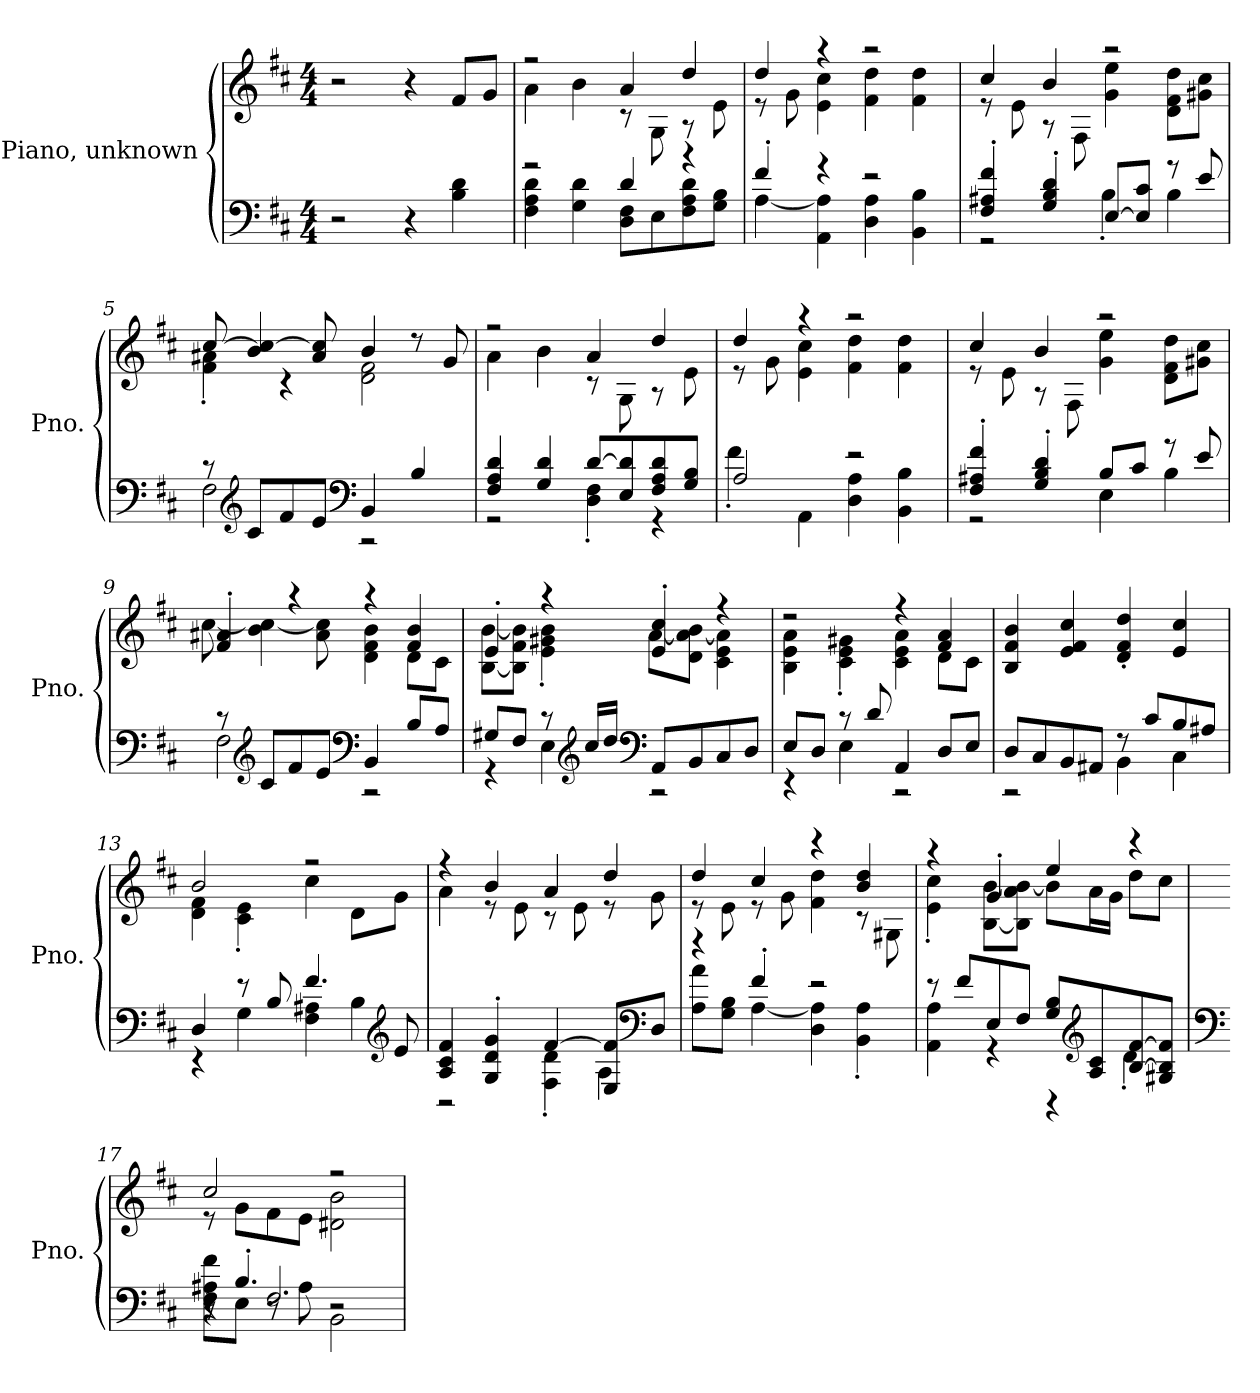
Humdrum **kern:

**kern	**kern
*part1	*part1
*staff2	*staff1
*I"Piano, unknown	*
*I'Pno.	*
*clefF4	*clefG2
*k[f#c#]	*k[f#c#]
*M4/4	*M4/4
*MM120	*MM120
=1	=1
2r	2r
4r	4r
4B\ 4d\	8f#/L
.	8g/J
=2	=2
*^	*^
2r	4F#\ 4A\ 4d\	2r	4a\
.	4G\ 4d\	.	4b\
4d/	8D\ 8F#\L	4a/	8r
.	8E\	.	8G\
4r	8F#\ 8A\ 8d\	4dd/	8r
.	8G\ 8B\J	.	8e\
=3	=3	=3	=3
4f#'/	[4A\	4dd/	8r
.	.	.	8g\
4r	4AA\ 4A\]	4r	4e\ 4cc#\
2r	4D\ 4A\	2r	4f#\ 4dd\
.	4BB\ 4B\	.	4f#\ 4dd\
=4	=4	=4	=4
4F#/' 4A#X/' 4f#/'	2r	4cc#/	8r
.	.	.	8e\
4G/' 4B/' 4d/'	.	4b/	8r
.	.	.	8F#\
[8E/L	4B'\	2r	4g\ 4ee\
8E/] 8c#/J	.	.	.
8r	4B\	.	8d\ 8f#\ 8dd\L
8e/	.	.	8g#X\ 8cc#\J
=5	=5	=5	=5
8r	2F#\	[8cc#/	4f#\' 4a#X\'
*clefG2	*	*	*
8c#/L	.	4b/ 4cc#/_	.
8f#/	.	.	4r
8e/J	.	8a#/ 8cc#/]	.
*clefF4	*	*	*
4BB/	2r	4b/	2d\ 2f#\
4B/	.	8r	.
.	.	8g/	.
!!LO:LB:g=z	!!
=6	=6	=6	=6
4F#/ 4A/ 4d/	2r	2r	4a\
4G/ 4d/	.	.	4b\
[8d/L	4D\' 4F#\'	4a/	8r
8E/ 8d/]	.	.	8G\
8F#/ 8A/ 8d/	4r	4dd/	8r
8G/ 8B/J	.	.	8e\
=7	=7	=7	=7
2A/	4f#'\	4dd/	8r
.	.	.	8g\
.	4AA\	4r	4e\ 4cc#\
2r	4D\ 4A\	2r	4f#\ 4dd\
.	4BB\ 4B\	.	4f#\ 4dd\
=8	=8	=8	=8
4F#/' 4A#X/' 4f#/'	2r	4cc#/	8r
.	.	.	8e\
4G/' 4B/' 4d/'	.	4b/	8r
.	.	.	8F#\
8B/L	4E\	2r	4g\ 4ee\
8c#/J	.	.	.
8r	4B\	.	8d\ 8f#\ 8dd\L
8e/	.	.	8g#X\ 8cc#\J
=9	=9	=9	=9
8r	2F#\	4f#/' 4a#X/'	[8cc#\
*clefG2	*	*	*
8c#/L	.	.	4b\ 4cc#\_
8f#/	.	4r	.
8e/J	.	.	8a#\ 8cc#\]
*clefF4	*	*	*
4BB/	2r	4r	4d\ 4f#\ 4b\
8B/L	.	4f#/ 4b/	8d\L
8A/J	.	.	8c#\J
!!LO:LB:g=z	!!
=10	=10	=10	=10
8G#X/L	4r	4e'/	[8B\ [8b\L
8F#/J	.	.	8B\] 8f#\ 8b\]J
8r	4E\	4r	4e\' 4g#X\' 4b\'
*clefG2	*	*	*
16cc#/LL	.	.	.
16dd/JJ	.	.	.
*clefF4	*	*	*
8AA/L	2r	4e/' 4cc#/'	[8a\L
8BB/	.	.	8d\ 8a\_ 8b\J
8C#/	.	4r	4c#\ 4e\ 4a\]
8D/J	.	.	.
=11	=11	=11	=11
8E/L	4r	2r	4B\ 4e\ 4a\
8D/J	.	.	.
8r	4E\	.	4c#\' 4e\' 4g#X\'
8d/	.	.	.
4AA/	2r	4r	4c#\ 4e\ 4a\
8D/L	.	4f#/ 4a/	8d\L
8E/J	.	.	8c#\J
*	*	*v	*v
=12	=12	=12
8D/L	2r	4B/ 4f#/ 4b/
8C#/	.	.
8BB/	.	4e/ 4f#/ 4cc#/
8AA#X/J	.	.
8r	4BB\	4d/' 4f#/' 4dd/'
8c#/L	.	.
8B/	4C#\	4e/ 4cc#/
8A#X/J	.	.
!!LO:LB:g=z
=13	=13	=13
*	*	*^
4D/	4r	2b/	4d\ 4f#\
8r	4G\	.	4c#\' 4e\'
8B/	.	.	.
4.f#/	4F#\ 4A#X\	2r	4cc#\
.	4B\	.	8d\L
*clefG2	*	*	*
8e/	.	.	8g\J
=14	=14	=14	=14
4A/ 4c#/ 4f#/	2r	4r	4a\
4G/' 4d/' 4g/'	.	4b/	8r
.	.	.	8e\
[4f#/	4F#\' 4d\'	4a/	8r
.	.	.	8e\
8E/ 8f#/]L	4A\	4dd/	8r
*clefF4	*	*	*
8D/J	.	.	8g\
=15	=15	=15	=15
4r	8A\ 8a\L	4dd/	8r
.	8G\ 8B\J	.	8e\
4f#'/	[4A\	4cc#/	8r
.	.	.	8g\
2r	4D\ 4A\]	4r	4f#\ 4dd\
.	4BB\' 4A\'	4b/ 4dd/	8r
.	.	.	8G#X\
=16	=16	=16	=16
8r	4AA\ 4A\	4r	4e\' 4cc#\'
8f#/L	.	.	.
8E/	4r	4g'/	[8B\ [8b\L
8F#/J	.	.	8B\] 8a\ 8b\_J
8G/ 8B/L	4r	4ee/	8b\L]
*clefG2	*	*	*
8A/ 8c#/	.	.	16a\L
.	.	.	16g\JJ
[8B/ [8f#/	4d'\	4r	8dd\L
8G#X/ 8B/] 8f#/]J	.	.	8cc#\J
*v	*v	*	*
!!LO:LB:g=z	!!
=17	=17	=17
*clefF4	*	*
*^	*	*
*	*^	*	*
8r	8F#\ 8A#X\ 8f#\L	4r	2cc#/	8r
4.B'/	8E\J	.	.	8g\L
.	8r	2.F#/	.	8f#\
.	8A#\	.	.	8e\J
2r	2BB\	.	2r	2d#X\ 2b\
*v	*v	*v	*	*
*	*v	*v
=	=
*-	*-
